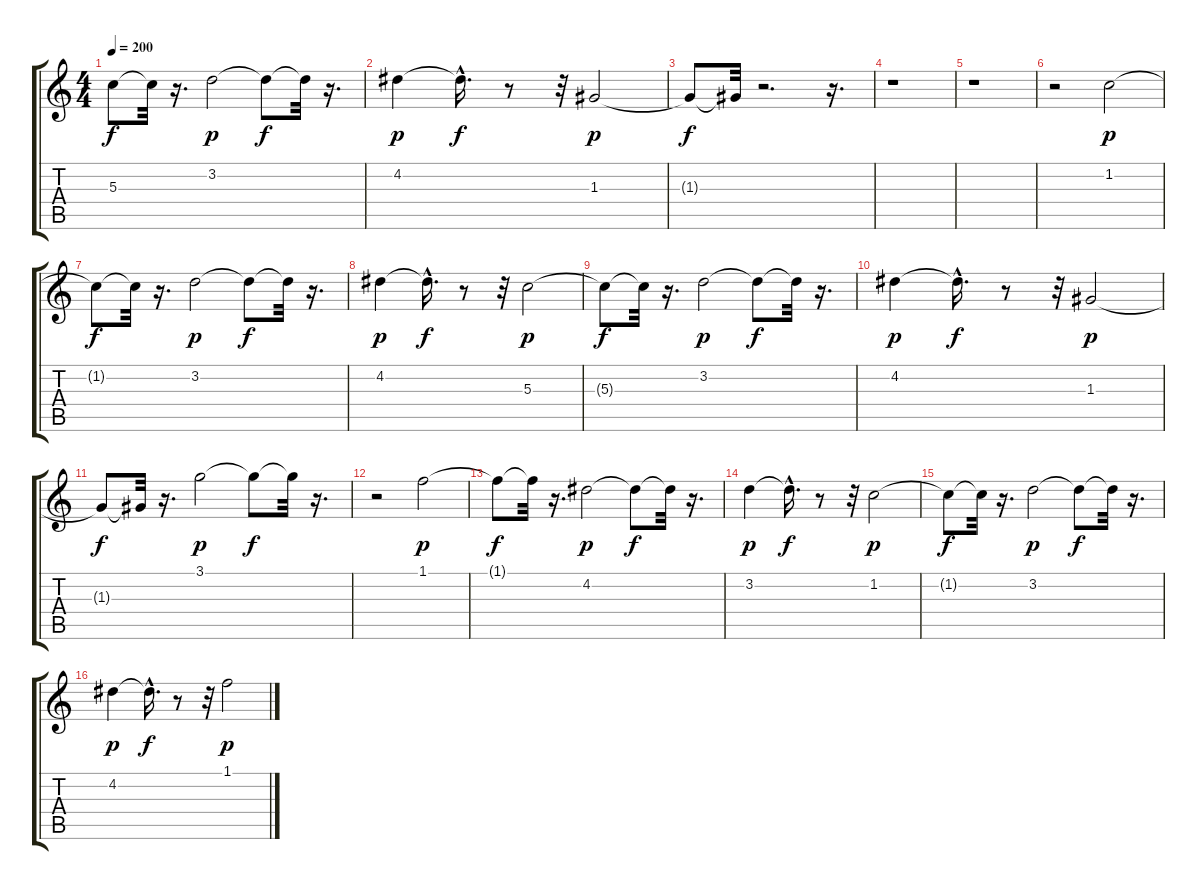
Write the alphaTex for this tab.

\track "" {instrument distortionguitar}
\staff {score tabs}
\tuning (E4 B3 G3 D3 A2 E2) {hide}
\ts (4 4)
\tempo 200
\clef g2
\ks c
5.3{t}.8{dy f} 5.3{t}.32 r.16{d} 3.2.2{dy p} 3.2{t}.8{dy f} 3.2{t}.32 r.16{d} |
4.2.4{dy p} 4.2{hac t}.16{d dy f} r.8 r.32 1.3.2{dy p} |
1.3{t}.8{dy f} 1.3{t}.32 r.2{d} r.16{d} |
r.1 |
r.1 |
r.2 1.2.2{dy p} |
1.2{t}.8{dy f} 1.2{t}.32 r.16{d} 3.2.2{dy p} 3.2{t}.8{dy f} 3.2{t}.32 r.16{d} |
4.2.4{dy p} 4.2{hac t}.16{d dy f} r.8 r.32 5.3.2{dy p} |
5.3{t}.8{dy f} 5.3{t}.32 r.16{d} 3.2.2{dy p} 3.2{t}.8{dy f} 3.2{t}.32 r.16{d} |
4.2.4{dy p} 4.2{hac t}.16{d dy f} r.8 r.32 1.3.2{dy p} |
1.3{t}.8{dy f} 1.3{t}.32 r.16{d} 3.1.2{dy p} 3.1{t}.8{dy f} 3.1{t}.32 r.16{d} |
r.2 1.1.2{dy p} |
1.1{t}.8{dy f} 1.1{t}.32 r.16{d} 4.2.2{dy p} 4.2{t}.8{dy f} 4.2{t}.32 r.16{d} |
3.2.4{dy p} 3.2{hac t}.16{d dy f} r.8 r.32 1.2.2{dy p} |
1.2{t}.8{dy f} 1.2{t}.32 r.16{d} 3.2.2{dy p} 3.2{t}.8{dy f} 3.2{t}.32 r.16{d} |
4.2.4{dy p} 4.2{hac t}.16{d dy f} r.8 r.32 1.1.2{dy p}
